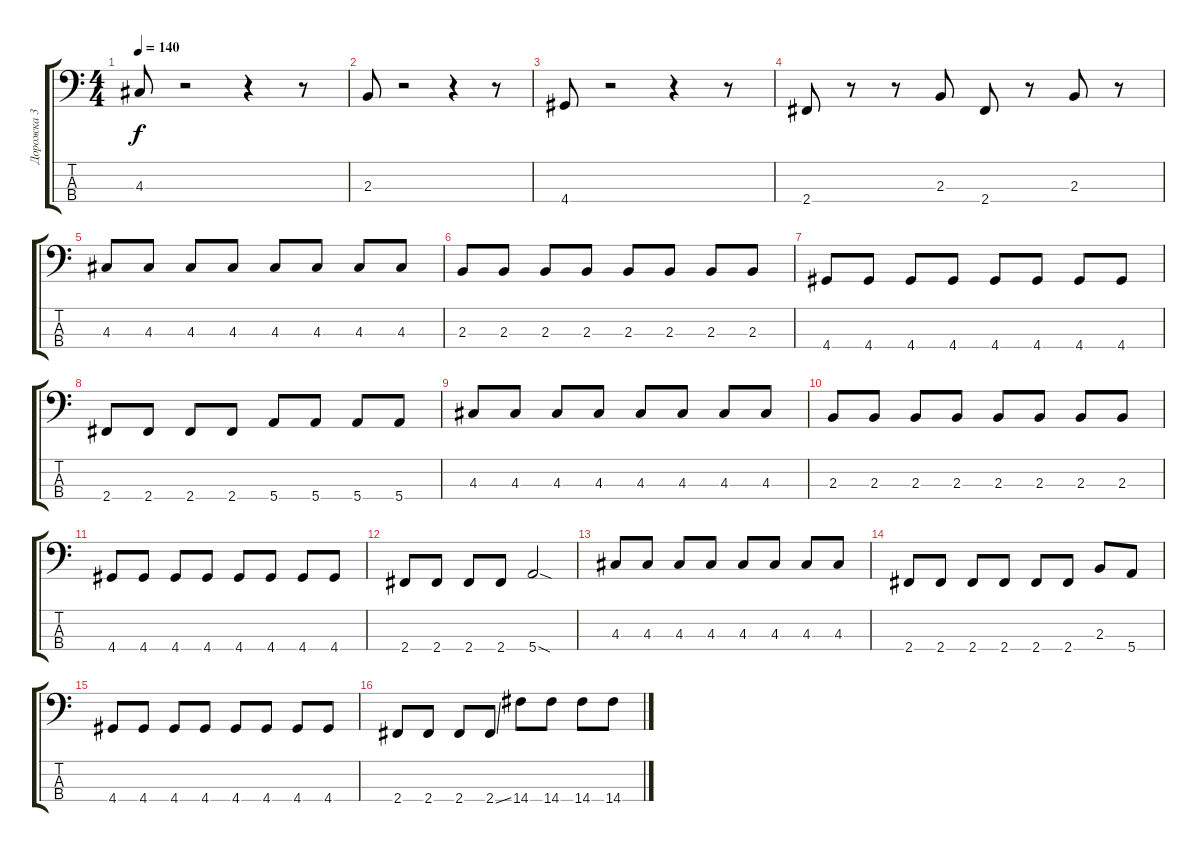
\track ("Дорожка 3" "Дорожка 3") {instrument electricbassfinger}
\staff {score tabs}
\tuning (G2 D2 A1 E1) {hide}
\ts (4 4)
\tempo 140
\clef f4
\ks c
4.3.8{dy f} r.2 r.4 r.8 |
2.3.8 r.2 r.4 r.8 |
4.4.8 r.2 r.4 r.8 |
2.4.8 r.8 r.8 2.3.8 2.4.8 r.8 2.3.8 r.8 |
4.3.8 4.3.8 4.3.8 4.3.8 4.3.8 4.3.8 4.3.8 4.3.8 |
2.3.8 2.3.8 2.3.8 2.3.8 2.3.8 2.3.8 2.3.8 2.3.8 |
4.4.8 4.4.8 4.4.8 4.4.8 4.4.8 4.4.8 4.4.8 4.4.8 |
2.4.8 2.4.8 2.4.8 2.4.8 5.4.8 5.4.8 5.4.8 5.4.8 |
4.3.8 4.3.8 4.3.8 4.3.8 4.3.8 4.3.8 4.3.8 4.3.8 |
2.3.8 2.3.8 2.3.8 2.3.8 2.3.8 2.3.8 2.3.8 2.3.8 |
4.4.8 4.4.8 4.4.8 4.4.8 4.4.8 4.4.8 4.4.8 4.4.8 |
2.4.8 2.4.8 2.4.8 2.4.8 5.4{sod}.2 |
4.3.8 4.3.8 4.3.8 4.3.8 4.3.8 4.3.8 4.3.8 4.3.8 |
2.4.8 2.4.8 2.4.8 2.4.8 2.4.8 2.4.8 2.3.8 5.4.8 |
4.4.8 4.4.8 4.4.8 4.4.8 4.4.8 4.4.8 4.4.8 4.4.8 |
2.4.8 2.4.8 2.4.8 2.4{ss}.8 14.4.8 14.4.8 14.4.8 14.4.8
